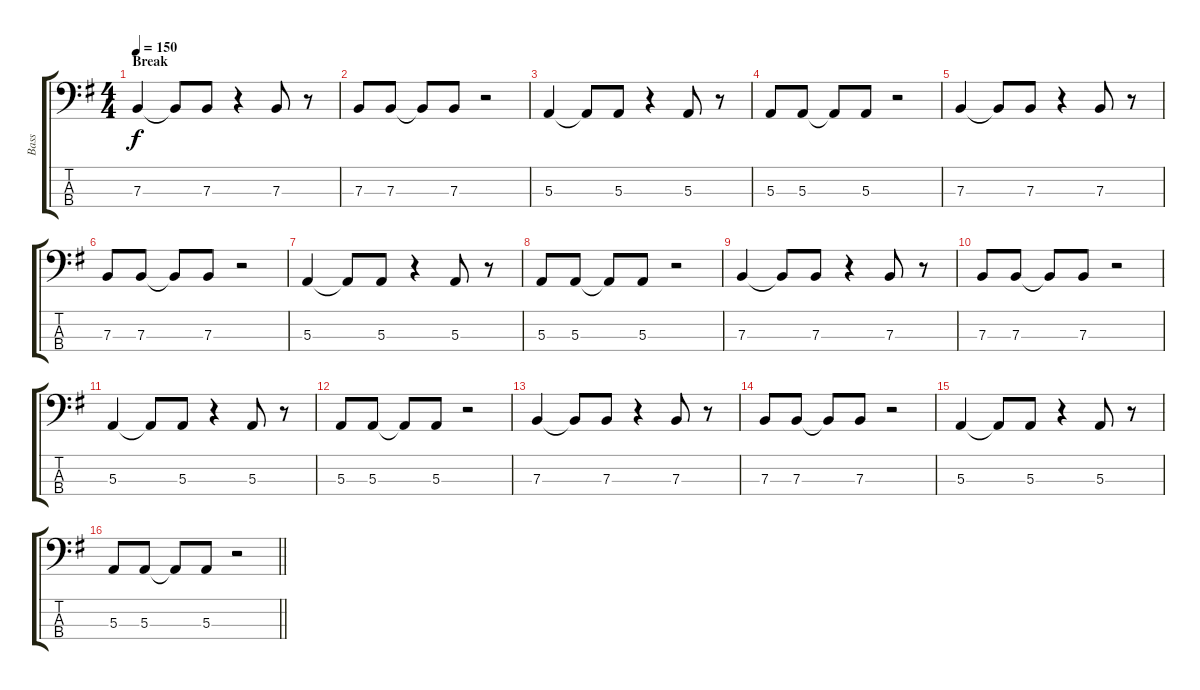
\track ("Bass" "Bass") {instrument electricbassfinger}
\staff {score tabs}
\tuning (D2 A1 E1 B0) {hide}
\ts (4 4)
\section ("" "Break")
\tempo 150
\clef f4
\ks g
7.3.4{dy f volume 12} 7.3{t}.8 7.3.8 r.4 7.3.8 r.8 |
7.3.8 7.3.8 7.3{t}.8 7.3.8 r.2 |
5.3.4 5.3{t}.8 5.3.8 r.4 5.3.8 r.8 |
5.3.8 5.3.8 5.3{t}.8 5.3.8 r.2 |
7.3.4 7.3{t}.8 7.3.8 r.4 7.3.8 r.8 |
7.3.8 7.3.8 7.3{t}.8 7.3.8 r.2 |
5.3.4 5.3{t}.8 5.3.8 r.4 5.3.8 r.8 |
5.3.8 5.3.8 5.3{t}.8 5.3.8 r.2 |
7.3.4 7.3{t}.8 7.3.8 r.4 7.3.8 r.8 |
7.3.8 7.3.8 7.3{t}.8 7.3.8 r.2 |
5.3.4 5.3{t}.8 5.3.8 r.4 5.3.8 r.8 |
5.3.8 5.3.8 5.3{t}.8 5.3.8 r.2 |
7.3.4 7.3{t}.8 7.3.8 r.4 7.3.8 r.8 |
7.3.8 7.3.8 7.3{t}.8 7.3.8 r.2 |
5.3.4 5.3{t}.8 5.3.8 r.4 5.3.8 r.8 |
\barLineRight lightlight
5.3.8 5.3.8 5.3{t}.8 5.3.8 r.2
